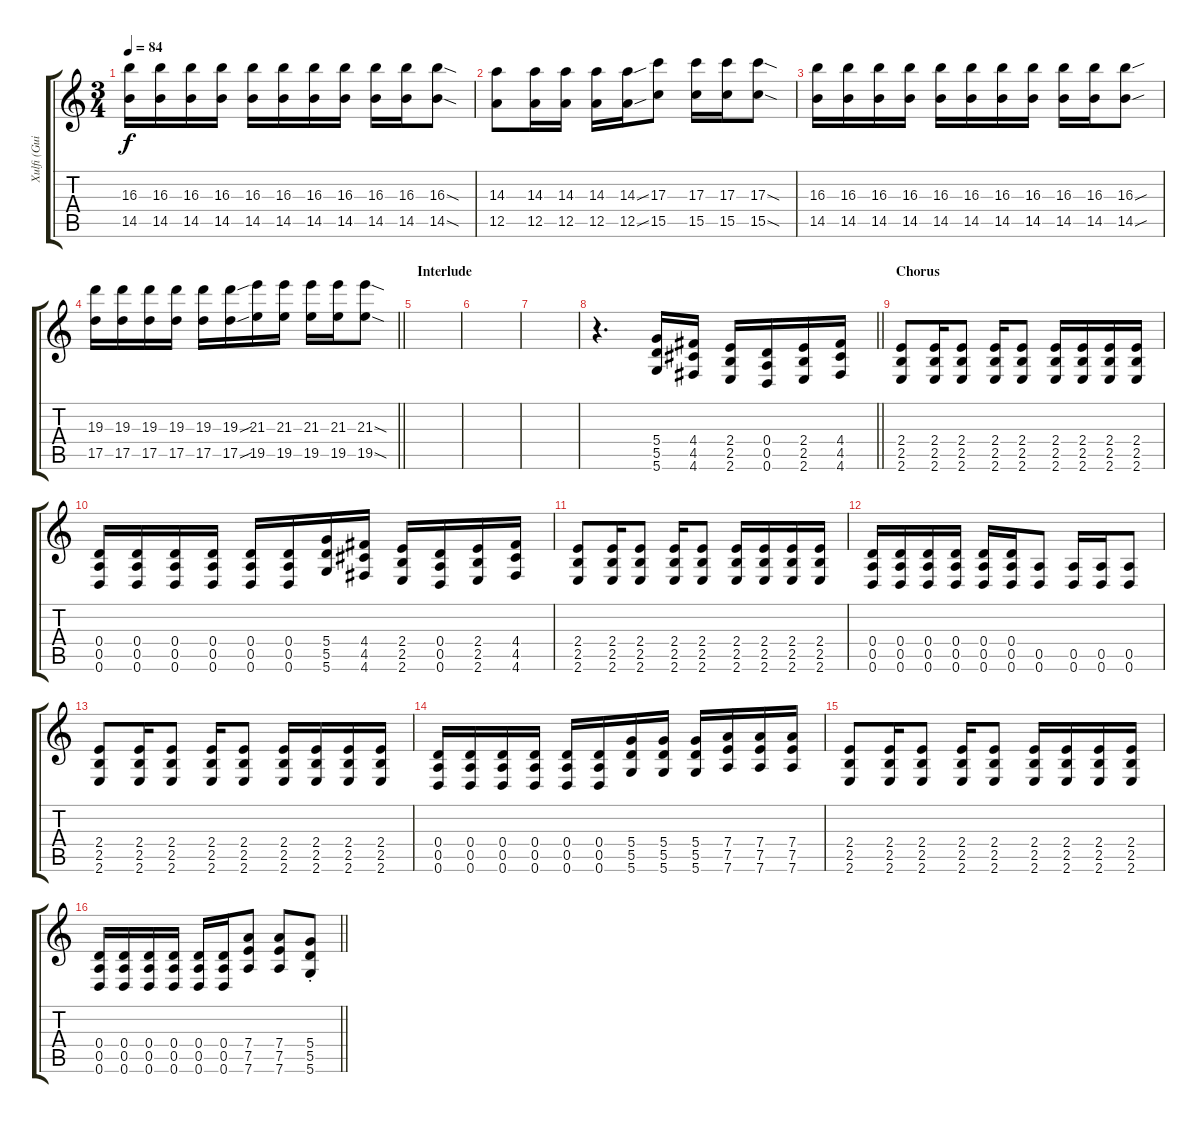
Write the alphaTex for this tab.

\track ("Xulfi (Guitar 3)" "Xulfi (Gui") {instrument distortionguitar}
\staff {score tabs}
\tuning (E4 B3 G3 D3 A2 D2) {hide}
\ts (3 4)
\tempo 84
\clef g2
\ks c
(16.3 14.5).16{dy f} (16.3 14.5).16 (16.3 14.5).16 (16.3 14.5).16 (16.3 14.5).16 (16.3 14.5).16 (16.3 14.5).16 (16.3 14.5).16 (16.3 14.5).16 (16.3 14.5).16 (16.3{sod} 14.5{sod}).8 |
(14.3 12.5).8 (14.3 12.5).16 (14.3 12.5).16 (14.3 12.5).16 (14.3{sou} 12.5{sou}).16 (17.3 15.5).8 (17.3 15.5).16 (17.3 15.5).16 (17.3{sod} 15.5{sod}).8 |
(16.3 14.5).16 (16.3 14.5).16 (16.3 14.5).16 (16.3 14.5).16 (16.3 14.5).16 (16.3 14.5).16 (16.3 14.5).16 (16.3 14.5).16 (16.3 14.5).16 (16.3 14.5).16 (16.3{sou} 14.5{sou}).8 |
\barLineRight lightlight
(19.3 17.5).16 (19.3 17.5).16 (19.3 17.5).16 (19.3 17.5).16 (19.3 17.5).16 (19.3{sou} 17.5{sou}).16 (21.3 19.5).16 (21.3 19.5).16 (21.3 19.5).16 (21.3 19.5).16 (21.3{sod} 19.5{sod}).8 |
\section ("" "Interlude")
|
|
|
\barLineRight lightlight
r.4{d} (5.4 5.5 5.6).16 (4.4 4.5 4.6).16 (2.4 2.5 2.6).16 (0.4 0.5 0.6).16 (2.4 2.5 2.6).16 (4.4 4.5 4.6).16 |
\section ("" "Chorus")
(2.4 2.5 2.6).8 (2.4 2.5 2.6).16 (2.4 2.5 2.6).8 (2.4 2.5 2.6).16 (2.4 2.5 2.6).8 (2.4 2.5 2.6).16 (2.4 2.5 2.6).16 (2.4 2.5 2.6).16 (2.4 2.5 2.6).16 |
(0.4 0.5 0.6).16 (0.4 0.5 0.6).16 (0.4 0.5 0.6).16 (0.4 0.5 0.6).16 (0.4 0.5 0.6).16 (0.4 0.5 0.6).16 (5.4 5.5 5.6).16 (4.4 4.5 4.6).16 (2.4 2.5 2.6).16 (0.4 0.5 0.6).16 (2.4 2.5 2.6).16 (4.4 4.5 4.6).16 |
(2.4 2.5 2.6).8 (2.4 2.5 2.6).16 (2.4 2.5 2.6).8 (2.4 2.5 2.6).16 (2.4 2.5 2.6).8 (2.4 2.5 2.6).16 (2.4 2.5 2.6).16 (2.4 2.5 2.6).16 (2.4 2.5 2.6).16 |
(0.4 0.5 0.6).16 (0.4 0.5 0.6).16 (0.4 0.5 0.6).16 (0.4 0.5 0.6).16 (0.4 0.5 0.6).16 (0.4 0.5 0.6).16 (0.5 0.6).8 (0.5 0.6).16 (0.5 0.6).16 (0.5 0.6).8 |
(2.4 2.5 2.6).8 (2.4 2.5 2.6).16 (2.4 2.5 2.6).8 (2.4 2.5 2.6).16 (2.4 2.5 2.6).8 (2.4 2.5 2.6).16 (2.4 2.5 2.6).16 (2.4 2.5 2.6).16 (2.4 2.5 2.6).16 |
(0.4 0.5 0.6).16 (0.4 0.5 0.6).16 (0.4 0.5 0.6).16 (0.4 0.5 0.6).16 (0.4 0.5 0.6).16 (0.4 0.5 0.6).16 (5.4 5.5 5.6).16 (5.4 5.5 5.6).16 (5.4 5.5 5.6).16 (7.4 7.5 7.6).16 (7.4 7.5 7.6).16 (7.4 7.5 7.6).16 |
(2.4 2.5 2.6).8 (2.4 2.5 2.6).16 (2.4 2.5 2.6).8 (2.4 2.5 2.6).16 (2.4 2.5 2.6).8 (2.4 2.5 2.6).16 (2.4 2.5 2.6).16 (2.4 2.5 2.6).16 (2.4 2.5 2.6).16 |
\barLineRight lightlight
(0.4 0.5 0.6).16 (0.4 0.5 0.6).16 (0.4 0.5 0.6).16 (0.4 0.5 0.6).16 (0.4 0.5 0.6).16 (0.4 0.5 0.6).16 (7.4 7.5 7.6).8 (7.4 7.5 7.6).8 (5.4{st} 5.5{st} 5.6{st}).8
